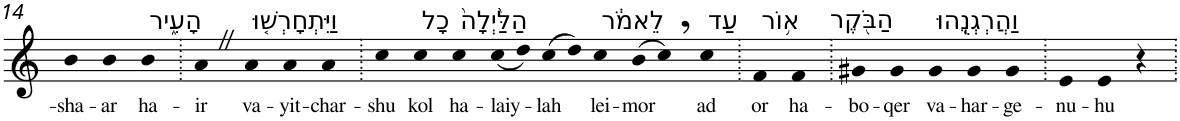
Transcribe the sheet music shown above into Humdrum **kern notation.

**kern	**text
*part1	*part1
*staff1	*staff1
*I"Piano	*
*I'Pno	*
!!LO:PB:g=z
*clefG2	*
*k[]	*
=14	=14
!	!LO:LY:b
4b	-sha-
!	!LO:LY:b
4b	-ar
!LO:TX:a:t=הָעִ֑יר	!
!	!LO:LY:b
4b	ha-
=15.	=15.
!	!LO:LY:b
4aZ	-ir
!LO:TX:a:t=וַיִּתְחָרְשׁ֤וּ	!
!	!LO:LY:b
4a	va-
!	!LO:LY:b
4a	-yit-
!	!LO:LY:b
4a	-char-
=16.	=16.
!	!LO:LY:b
4cc	-shu
!LO:TX:a:t=כָל	!
!	!LO:LY:b
4cc	kol
!LO:TX:a:t=הַלַּ֙יְלָה֙	!
!	!LO:LY:b
4cc	ha-
!	!LO:LY:b
(<8cc	-laiy-
8dd)	.
!	!LO:LY:b
(>8cc	-lah
8dd)	.
!LO:TX:a:t=לֵאמֹ֔ר	!
!	!LO:LY:b
4cc	lei-
!	!LO:LY:b
(>8b	-mor
8cc,)	.
!LO:TX:a:t=עַד	!
!	!LO:LY:b
4cc	ad
=17.	=17.
!LO:TX:a:t=א֥וֹר	!
!	!LO:LY:b
4f	or
!LO:TX:a:t=הַבֹּ֖קֶר	!
!	!LO:LY:b
4f	ha-
=18.	=18.
!	!LO:LY:b
4g#X	-bo-
!	!LO:LY:b
4g#	-qer
!LO:TX:a:t=וַהֲרְגְנֻֽהוּ	!
!	!LO:LY:b
4g#	va-
!	!LO:LY:b
4g#	-har-
!	!LO:LY:b
4g#	-ge-
=19.	=19.
!	!LO:LY:b
4e	-nu-
!	!LO:LY:b
4e	-hu
4r	.
=.	=.
*-	*-
